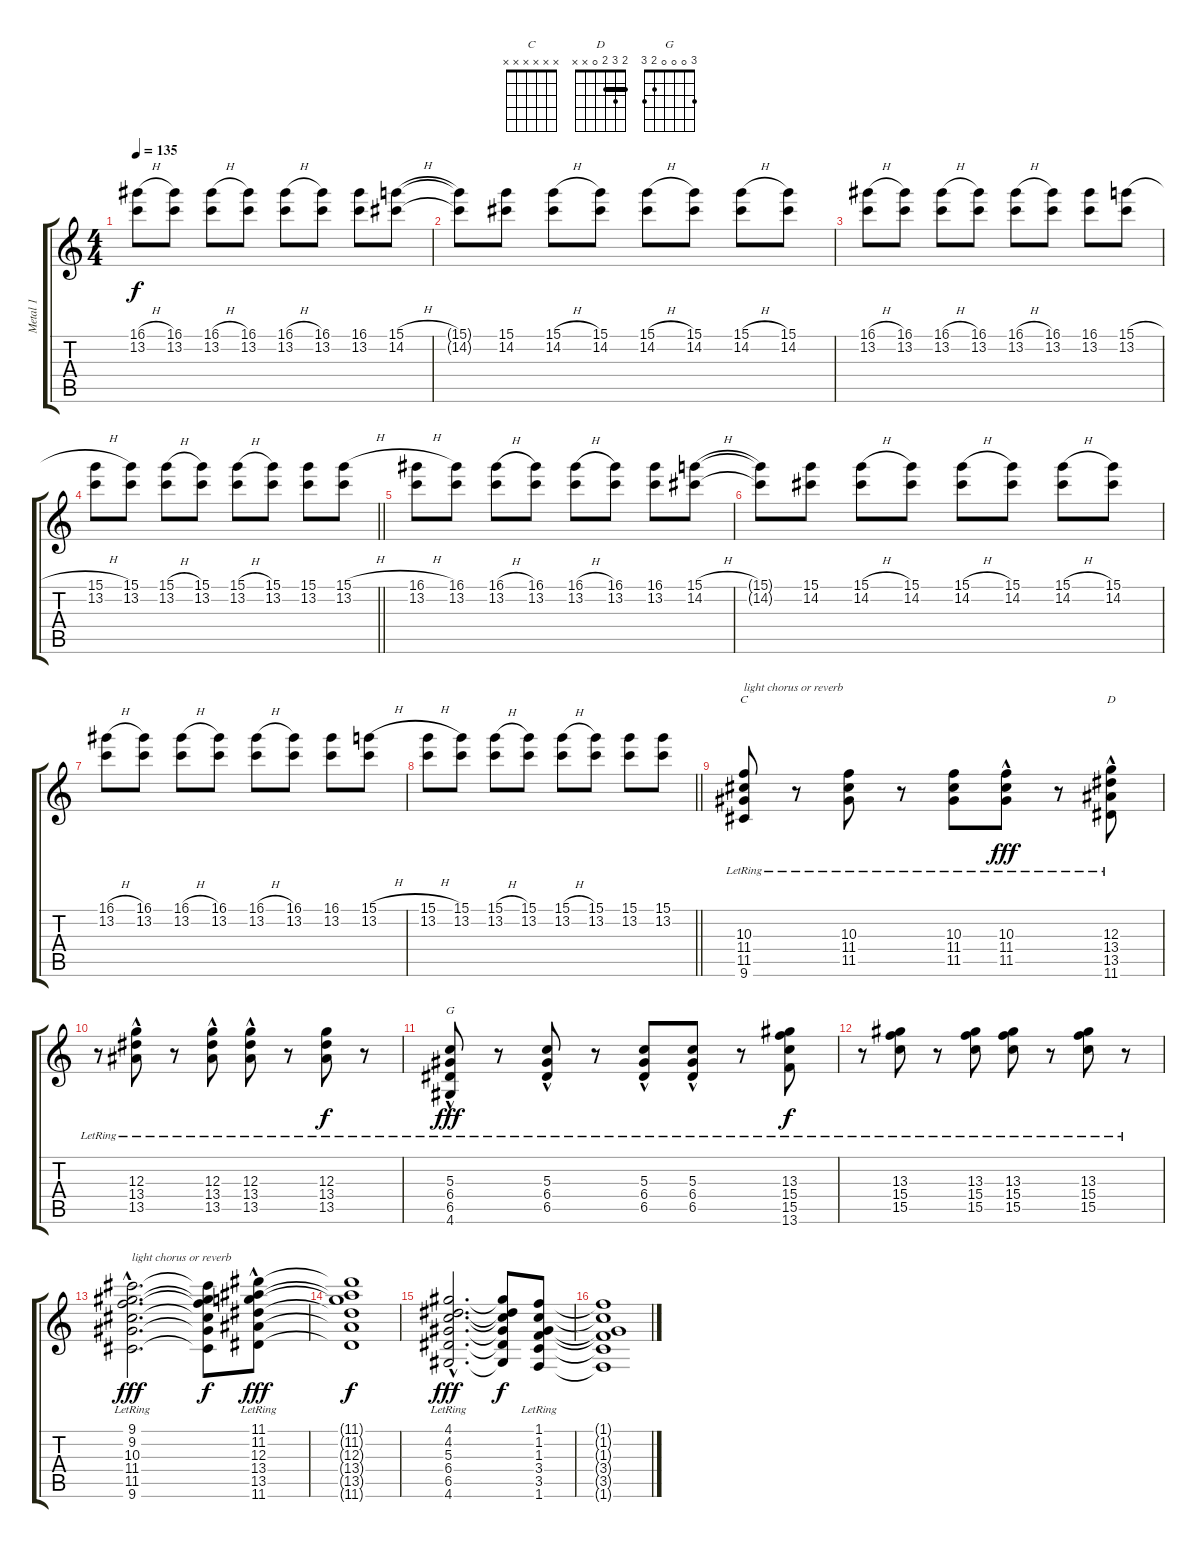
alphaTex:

\track ("Metal 1" "Metal 1") {instrument distortionguitar}
\staff {score tabs}
\tuning (E4 B3 G3 D3 A2 E2) {hide}
\chord ("C" x x x x x x)
\chord ("D" 2 3 2 0 x x) {barre 2}
\chord ("G" 3 0 0 0 2 3)
\ts (4 4)
\tempo 135
\clef g2
\ks c
(16.1{h} 13.2).8{dy f instrument electricguitarjazz} (16.1 13.2).8 (16.1{h} 13.2).8 (16.1 13.2).8 (16.1{h} 13.2).8 (16.1 13.2).8 (16.1 13.2).8 (15.1{h} 14.2).8 |
(15.1{t} 14.2{t}).8 (15.1 14.2).8 (15.1{h} 14.2).8 (15.1 14.2).8 (15.1{h} 14.2).8 (15.1 14.2).8 (15.1{h} 14.2).8 (15.1 14.2).8 |
(16.1{h} 13.2).8 (16.1 13.2).8 (16.1{h} 13.2).8 (16.1 13.2).8 (16.1{h} 13.2).8 (16.1 13.2).8 (16.1 13.2).8 (15.1{h} 13.2).8 |
\barLineRight lightlight
(15.1{h} 13.2).8 (15.1 13.2).8 (15.1{h} 13.2).8 (15.1 13.2).8 (15.1{h} 13.2).8 (15.1 13.2).8 (15.1 13.2).8 (15.1{h} 13.2).8 |
(16.1{h} 13.2).8{instrument electricguitarjazz} (16.1 13.2).8 (16.1{h} 13.2).8 (16.1 13.2).8 (16.1{h} 13.2).8 (16.1 13.2).8 (16.1 13.2).8 (15.1{h} 14.2).8 |
(15.1{t} 14.2{t}).8 (15.1 14.2).8 (15.1{h} 14.2).8 (15.1 14.2).8 (15.1{h} 14.2).8 (15.1 14.2).8 (15.1{h} 14.2).8 (15.1 14.2).8 |
(16.1{h} 13.2).8 (16.1 13.2).8 (16.1{h} 13.2).8 (16.1 13.2).8 (16.1{h} 13.2).8 (16.1 13.2).8 (16.1 13.2).8 (15.1{h} 13.2).8 |
\barLineRight lightlight
(15.1{h} 13.2).8 (15.1 13.2).8 (15.1{h} 13.2).8 (15.1 13.2).8 (15.1{h} 13.2).8 (15.1 13.2).8 (15.1 13.2).8 (15.1 13.2).8 |
(10.3 11.4{lr} 11.5{lr} 9.6{lr}).8{ch "C" txt "light chorus or reverb"} r.8 (10.3 11.4{lr} 11.5{lr}).8 r.8 (10.3 11.4{lr} 11.5{lr}).8 (10.3{hac lr} 11.4{lr} 11.5{lr}).8{dy fff} r.8 (12.3{hac lr} 13.4{lr} 13.5{lr} 11.6{lr}).8{ch "D"} |
r.8 (12.3{hac lr} 13.4{lr} 13.5{lr}).8 r.8 (12.3{hac lr} 13.4{lr} 13.5{lr}).8 (12.3{hac lr} 13.4{lr} 13.5{lr}).8 r.8 (12.3 13.4{lr} 13.5{lr}).8{dy f} r.8 |
(5.3{hac lr} 6.4{lr} 6.5{lr} 4.6{lr}).8{ch "G" dy fff} r.8 (5.3{hac lr} 6.4{lr} 6.5{lr}).8 r.8 (5.3{hac lr} 6.4{lr} 6.5{lr}).8 (5.3{hac lr} 6.4{lr} 6.5{lr}).8 r.8 (13.3{lr} 15.4{lr} 15.5{lr} 13.6).8{dy f} |
r.8 (13.3{lr} 15.4{lr} 15.5{lr}).8 r.8 (13.3{lr} 15.4{lr} 15.5{lr}).8 (13.3{lr} 15.4{lr} 15.5{lr}).8 r.8 (13.3{lr} 15.4{lr} 15.5{lr}).8 r.8 |
(9.1 9.2{lr} 10.3{hac lr} 11.4{lr} 11.5{lr} 9.6{lr}).2{d txt "light chorus or reverb" dy fff} (9.1{t} 9.2{t} 10.3{t} 11.4{t} 11.5{t} 9.6{t}).8{dy f} (11.1 11.2{lr} 12.3{hac lr} 13.4{lr} 13.5{lr} 11.6{lr}).8{dy fff} |
(11.1{t} 11.2{t} 12.3{t} 13.4{t} 13.5{t} 11.6{t}).1{dy f} |
(4.1{lr} 4.2{lr} 5.3{hac lr} 6.4{lr} 6.5{lr} 4.6{lr}).2{d dy fff} (4.1{t} 4.2{t} 5.3{t} 6.4{t} 6.5{t} 4.6{t}).8{dy f} (1.1 1.2{lr} 1.3{lr} 3.4{lr} 3.5{lr} 1.6).8 |
(1.1{t} 1.2{t} 1.3{t} 3.4{t} 3.5{t} 1.6{t}).1
